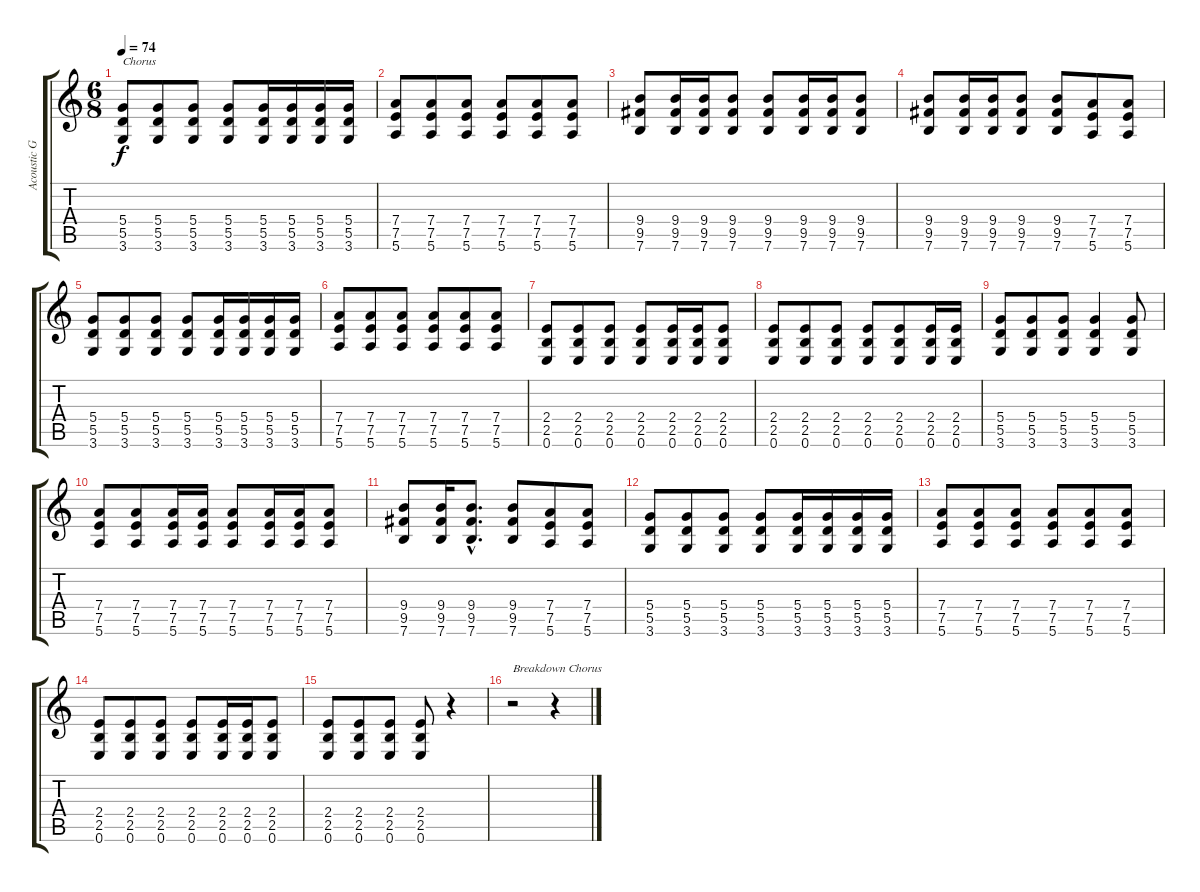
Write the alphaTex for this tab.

\track ("Acoustic Guitar" "Acoustic G") {instrument acousticguitarsteel}
\staff {score tabs}
\tuning (E4 B3 G3 D3 A2 E2) {hide}
\ts (6 8)
\tempo 74
\clef g2
\ks c
(5.4 5.5 3.6).8{txt "Chorus" dy f} (5.4 5.5 3.6).8 (5.4 5.5 3.6).8 (5.4 5.5 3.6).8 (5.4 5.5 3.6).16 (5.4 5.5 3.6).16 (5.4 5.5 3.6).16 (5.4 5.5 3.6).16 |
(7.4 7.5 5.6).8 (7.4 7.5 5.6).8 (7.4 7.5 5.6).8 (7.4 7.5 5.6).8 (7.4 7.5 5.6).8 (7.4 7.5 5.6).8 |
(9.4 9.5 7.6).8 (9.4 9.5 7.6).16 (9.4 9.5 7.6).16 (9.4 9.5 7.6).8 (9.4 9.5 7.6).8 (9.4 9.5 7.6).16 (9.4 9.5 7.6).16 (9.4 9.5 7.6).8 |
(9.4 9.5 7.6).8 (9.4 9.5 7.6).16 (9.4 9.5 7.6).16 (9.4 9.5 7.6).8 (9.4 9.5 7.6).8 (7.4 7.5 5.6).8 (7.4 7.5 5.6).8 |
(5.4 5.5 3.6).8 (5.4 5.5 3.6).8 (5.4 5.5 3.6).8 (5.4 5.5 3.6).8 (5.4 5.5 3.6).16 (5.4 5.5 3.6).16 (5.4 5.5 3.6).16 (5.4 5.5 3.6).16 |
(7.4 7.5 5.6).8 (7.4 7.5 5.6).8 (7.4 7.5 5.6).8 (7.4 7.5 5.6).8 (7.4 7.5 5.6).8 (7.4 7.5 5.6).8 |
(2.4 2.5 0.6).8 (2.4 2.5 0.6).8 (2.4 2.5 0.6).8 (2.4 2.5 0.6).8 (2.4 2.5 0.6).16 (2.4 2.5 0.6).16 (2.4 2.5 0.6).8 |
(2.4 2.5 0.6).8 (2.4 2.5 0.6).8 (2.4 2.5 0.6).8 (2.4 2.5 0.6).8 (2.4 2.5 0.6).8 (2.4 2.5 0.6).16 (2.4 2.5 0.6).16 |
(5.4 5.5 3.6).8 (5.4 5.5 3.6).8 (5.4 5.5 3.6).8 (5.4 5.5 3.6).4 (5.4 5.5 3.6).8 |
(7.4 7.5 5.6).8 (7.4 7.5 5.6).8 (7.4 7.5 5.6).16 (7.4 7.5 5.6).16 (7.4 7.5 5.6).8 (7.4 7.5 5.6).16 (7.4 7.5 5.6).16 (7.4 7.5 5.6).8 |
(9.4 9.5 7.6).8 (9.4 9.5 7.6).16 (9.4{hac} 9.5{hac} 7.6{hac}).8{d} (9.4 9.5 7.6).8 (7.4 7.5 5.6).8 (7.4 7.5 5.6).8 |
(5.4 5.5 3.6).8 (5.4 5.5 3.6).8 (5.4 5.5 3.6).8 (5.4 5.5 3.6).8 (5.4 5.5 3.6).16 (5.4 5.5 3.6).16 (5.4 5.5 3.6).16 (5.4 5.5 3.6).16 |
(7.4 7.5 5.6).8 (7.4 7.5 5.6).8 (7.4 7.5 5.6).8 (7.4 7.5 5.6).8 (7.4 7.5 5.6).8 (7.4 7.5 5.6).8 |
(2.4 2.5 0.6).8 (2.4 2.5 0.6).8 (2.4 2.5 0.6).8 (2.4 2.5 0.6).8 (2.4 2.5 0.6).16 (2.4 2.5 0.6).16 (2.4 2.5 0.6).8 |
(2.4 2.5 0.6).8 (2.4 2.5 0.6).8 (2.4 2.5 0.6).8 (2.4 2.5 0.6).8 r.4 |
r.2{txt "Breakdown Chorus"} r.4
